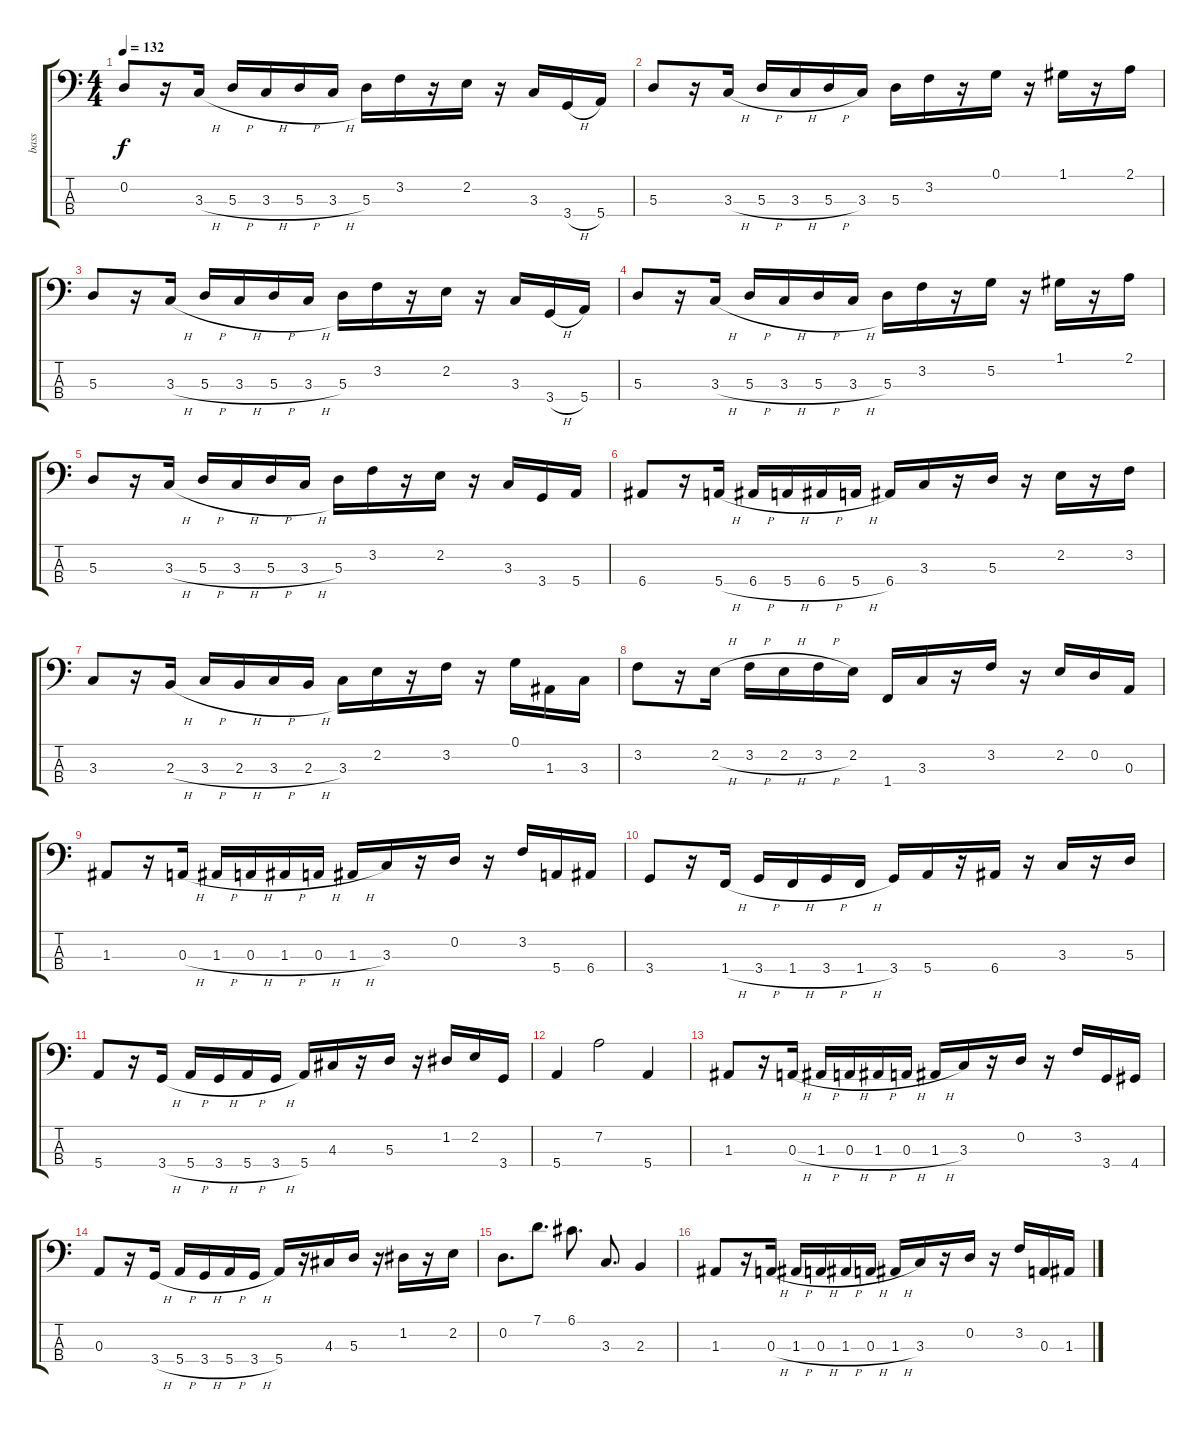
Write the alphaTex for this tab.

\track ("bass" "bass") {instrument electricbasspick}
\staff {score tabs}
\tuning (G2 D2 A1 E1) {hide}
\ts (4 4)
\tempo 132
\clef f4
\ks c
0.2.8{dy f instrument electricbasspick} r.16 3.3{h}.16 5.3{h}.16 3.3{h}.16 5.3{h}.16 3.3{h}.16 5.3.16 3.2.16 r.16 2.2.16 r.16 3.3.16 3.4{h}.16 5.4.16 |
5.3.8 r.16 3.3{h}.16 5.3{h}.16 3.3{h}.16 5.3{h}.16 3.3.16 5.3.16 3.2.16 r.16 0.1.16 r.16 1.1.16 r.16 2.1.16 |
5.3.8 r.16 3.3{h}.16 5.3{h}.16 3.3{h}.16 5.3{h}.16 3.3{h}.16 5.3.16 3.2.16 r.16 2.2.16 r.16 3.3.16 3.4{h}.16 5.4.16 |
5.3.8 r.16 3.3{h}.16 5.3{h}.16 3.3{h}.16 5.3{h}.16 3.3{h}.16 5.3.16 3.2.16 r.16 5.2.16 r.16 1.1.16 r.16 2.1.16 |
5.3.8 r.16 3.3{h}.16 5.3{h}.16 3.3{h}.16 5.3{h}.16 3.3{h}.16 5.3.16 3.2.16 r.16 2.2.16 r.16 3.3.16 3.4.16 5.4.16 |
6.4.8 r.16 5.4{h}.16 6.4{h}.16 5.4{h}.16 6.4{h}.16 5.4{h}.16 6.4.16 3.3.16 r.16 5.3.16 r.16 2.2.16 r.16 3.2.16 |
3.3.8 r.16 2.3{h}.16 3.3{h}.16 2.3{h}.16 3.3{h}.16 2.3{h}.16 3.3.16 2.2.16 r.16 3.2.16 r.16 0.1.16 1.3.16 3.3.16 |
3.2.8 r.16 2.2{h}.16 3.2{h}.16 2.2{h}.16 3.2{h}.16 2.2.16 1.4.16 3.3.16 r.16 3.2.16 r.16 2.2.16 0.2.16 0.3.16 |
1.3.8 r.16 0.3{h}.16 1.3{h}.16 0.3{h}.16 1.3{h}.16 0.3{h}.16 1.3{h}.16 3.3.16 r.16 0.2.16 r.16 3.2.16 5.4.16 6.4.16 |
3.4.8 r.16 1.4{h}.16 3.4{h}.16 1.4{h}.16 3.4{h}.16 1.4{h}.16 3.4.16 5.4.16 r.16 6.4.16 r.16 3.3.16 r.16 5.3.16 |
5.4.8 r.16 3.4{h}.16 5.4{h}.16 3.4{h}.16 5.4{h}.16 3.4{h}.16 5.4.16 4.3.16 r.16 5.3.16 r.16 1.2.16 2.2.16 3.4.16 |
5.4.4 7.2.2 5.4.4 |
1.3.8 r.16 0.3{h}.16 1.3{h}.16 0.3{h}.16 1.3{h}.16 0.3{h}.16 1.3{h}.16 3.3.16 r.16 0.2.16 r.16 3.2.16 3.4.16 4.4.16 |
0.3.8 r.16 3.4{h}.16 5.4{h}.16 3.4{h}.16 5.4{h}.16 3.4{h}.16 5.4.16 r.16 4.3.16 5.3.16 r.16 1.2.16 r.16 2.2.16 |
0.2.8{d} 7.1.8{d} 6.1.8{d} 3.3.8{d} 2.3.4 |
1.3.8 r.16 0.3{h}.16 1.3{h}.16 0.3{h}.16 1.3{h}.16 0.3{h}.16 1.3{h}.16 3.3.16 r.16 0.2.16 r.16 3.2.16 0.3.16 1.3.16
